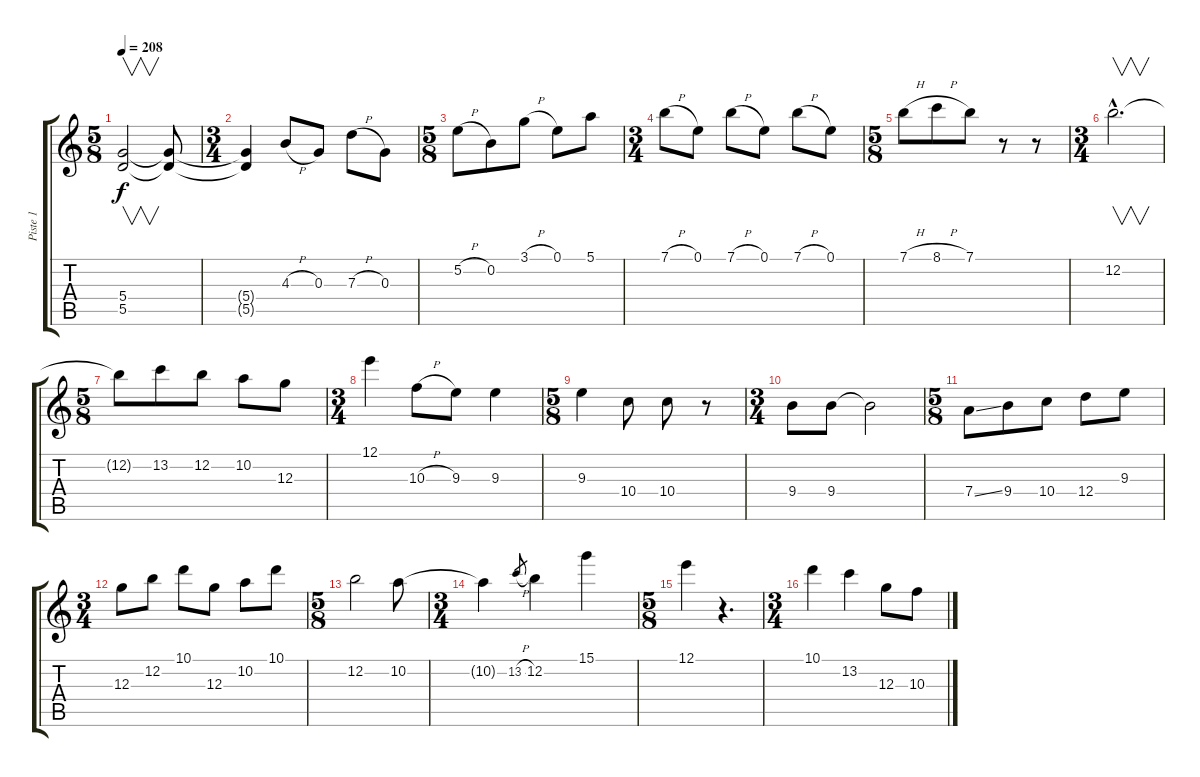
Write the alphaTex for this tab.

\track ("Piste 1" "Piste 1") {instrument acousticguitarnylon}
\staff {score tabs}
\tuning (E4 B3 G3 D3 A2 E2) {hide}
\ts (5 8)
\tempo 208
\clef g2
\ks c
(5.4 5.5).2{v dy f} (5.4{t} 5.5{t}).8 |
\ts (3 4)
(5.4{t} 5.5{t}).4 4.3{h}.8 0.3.8 7.3{h}.8 0.3.8 |
\ts (5 8)
5.2{h}.8 0.2.8 3.1{h}.8 0.1.8 5.1.8 |
\ts (3 4)
7.1{h}.8 0.1.8 7.1{h}.8 0.1.8 7.1{h}.8 0.1.8 |
\ts (5 8)
7.1{h}.8 8.1{h}.8 7.1.8 r.8 r.8 |
\ts (3 4)
12.2{hac}.2{v d} |
\ts (5 8)
12.2{t}.8 13.2.8 12.2.8 10.2.8 12.3.8 |
\ts (3 4)
12.1.4 10.3{h}.8 9.3.8 9.3.4 |
\ts (5 8)
9.3.4 10.4.8 10.4.8 r.8 |
\ts (3 4)
9.4.8 9.4.8 9.4{t}.2 |
\ts (5 8)
7.4{ss}.8 9.4.8 10.4.8 12.4.8 9.3.8 |
\ts (3 4)
12.3.8 12.2.8 10.1.8 12.3.8 10.2.8 10.1.8 |
\ts (5 8)
12.2.2 10.2.8 |
\ts (3 4)
10.2{t}.4 13.2{h}.8{gr} 12.2.4 15.1.4 |
\ts (5 8)
12.1.4 r.4{d} |
\ts (3 4)
10.1.4 13.2.4 12.3.8 10.3.8
